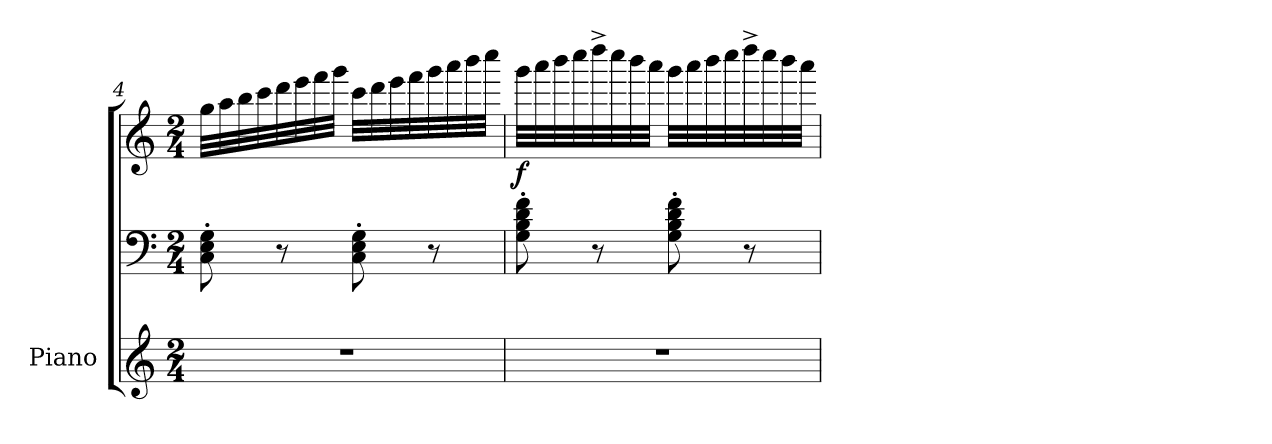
**kern	**kern	**kern	**dynam
*part1	*part1	*part1	*part1
*staff3	*staff2	*staff1	*staff1/2/3
*I"Piano	*	*	*
*I'Pno	*	*	*
*clefG2	*clefF4	*clefG2	*
*k[]	*k[]	*k[]	*
*M2/4	*M2/4	*M2/4	*
=4	=4	=4	=4
2r	8C\' 8E\' 8G\'	32gg\LLL	.
.	.	32aa\	.
.	.	32bb\	.
.	.	32ccc\	.
.	8r	32ddd\	.
.	.	32eee\	.
.	.	32fff\	.
.	.	32ggg\JJJ	.
.	8C\' 8E\' 8G\'	32ccc\LLL	.
.	.	32ddd\	.
.	.	32eee\	.
.	.	32fff\	.
.	8r	32ggg\	.
.	.	32aaa\	.
.	.	32bbb\	.
.	.	32cccc\JJJ	.
=5	=5	=5	=5
!	!	!	!LO:DY:b
2r	8G\' 8B\' 8d\' 8f\'	32ggg\LLL	f
.	.	32aaa\	.
.	.	32bbb\	.
.	.	32cccc\	.
.	8r	32dddd<^\	.
.	.	32cccc\	.
.	.	32bbb\	.
.	.	32aaa\JJJ	.
.	8G\' 8B\' 8d\' 8f\'	32ggg\LLL	.
.	.	32aaa\	.
.	.	32bbb\	.
.	.	32cccc\	.
.	8r	32dddd^\	.
.	.	32cccc\	.
.	.	32bbb\	.
.	.	32aaa\JJJ	.
=	=	=	=
*-	*-	*-	*-
